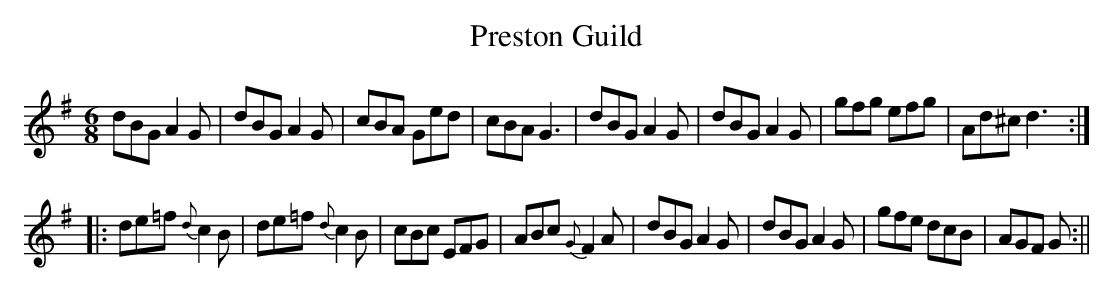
X:1
T:Preston Guild
M:6/8
L:1/8
K:G
dBG A2G|dBG A2G|cBA Ged|cBA G3|dBG A2G|dBG A2G|gfg efg|Ad^c d3:|
|:de=f {d}c2B|de=f {d}c2B|cBc EFG|ABc {G}F2A|dBG A2G|dBG A2G|gfe dcB|AGF G:||
